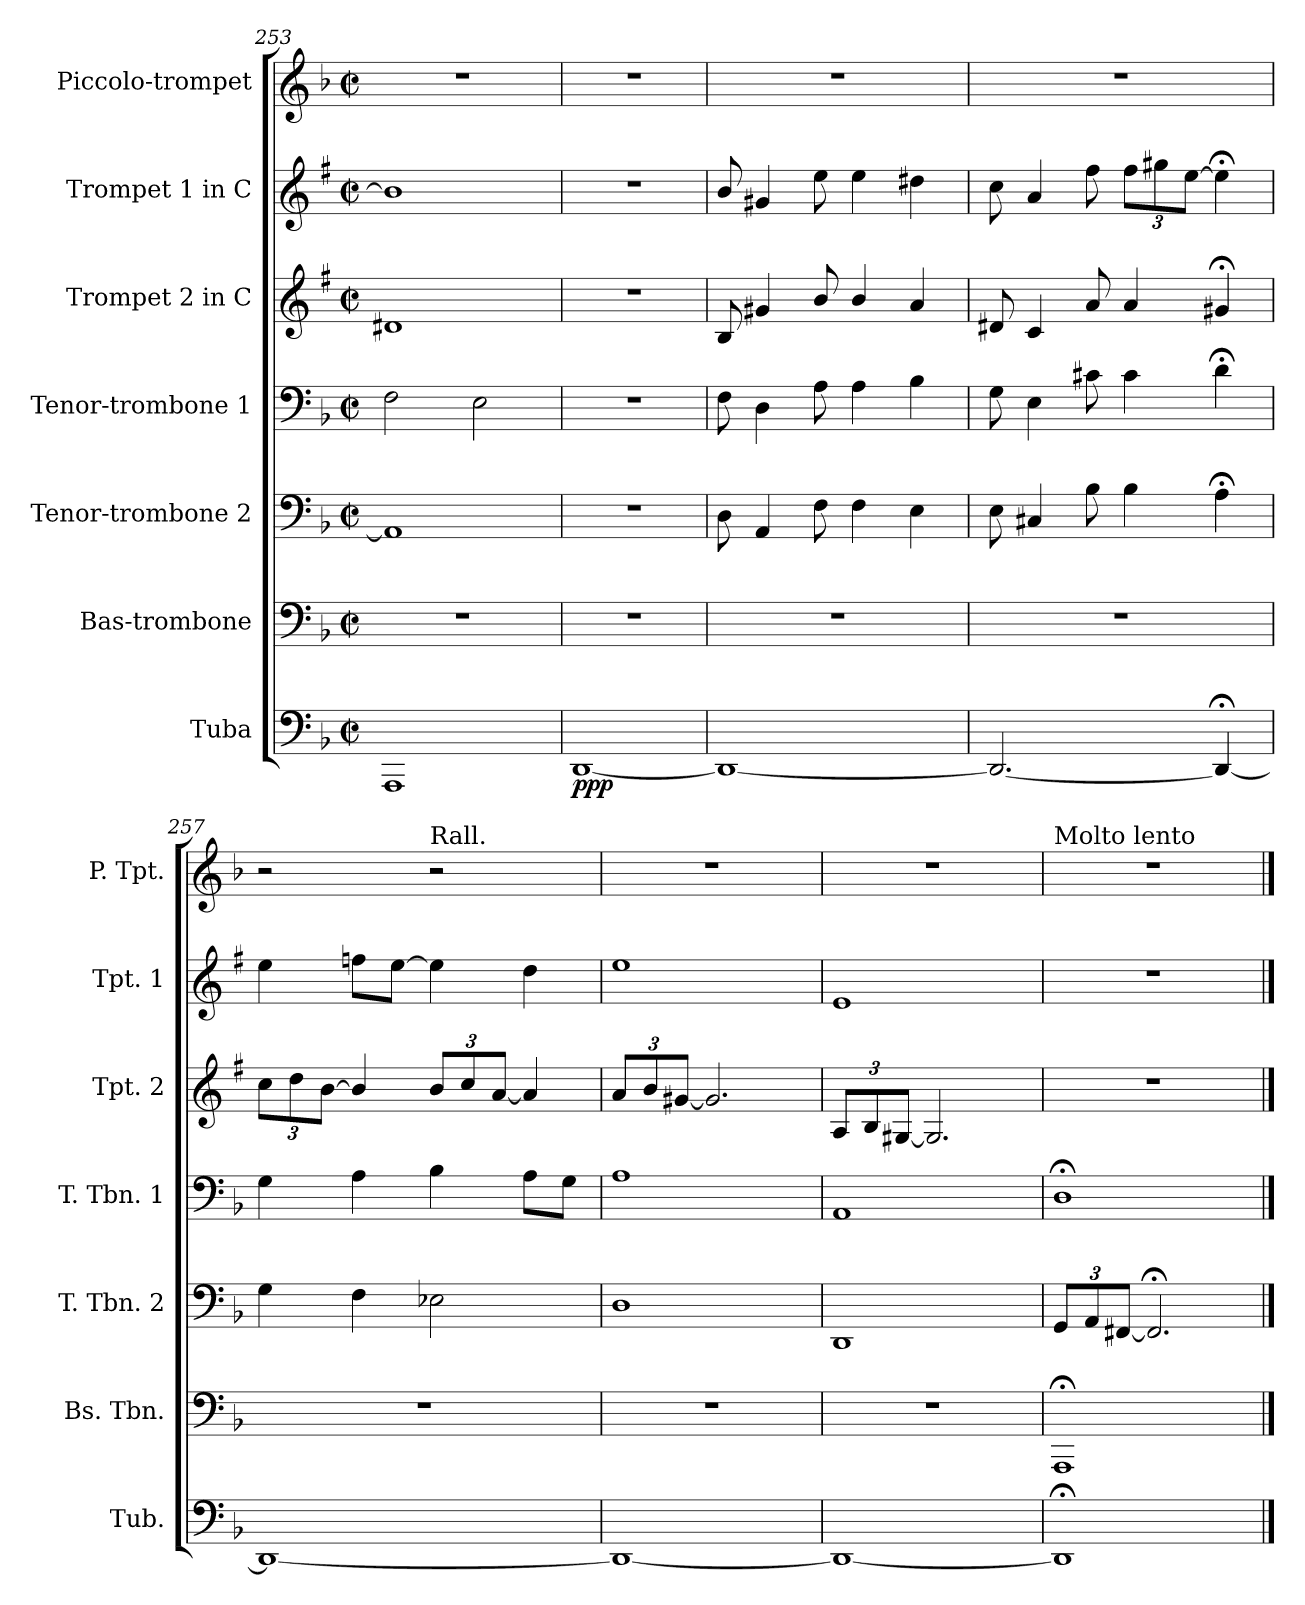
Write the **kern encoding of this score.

**kern	**dynam	**kern	**kern	**kern	**kern	**kern	**kern
*part7	*part7	*part6	*part5	*part4	*part3	*part2	*part1
*staff7	*staff7	*staff6	*staff5	*staff4	*staff3	*staff2	*staff1
*I"Tuba	*	*I"Bas-trombone	*I"Tenor-trombone 2	*I"Tenor-trombone 1	*I"Trompet 2 in C	*I"Trompet 1 in C	*I"Piccolo-trompet
*I'Tub.	*	*I'Bs. Tbn.	*I'T. Tbn. 2	*I'T. Tbn. 1	*I'Tpt. 2	*I'Tpt. 1	*I'P. Tpt.
*clefF4	*	*clefF4	*clefF4	*clefF4	*clefG2	*clefG2	*clefG2
*	*	*	*	*	*ITrd1c2	*ITrd1c2	*ITrd-6c-10
*k[b-]	*	*k[b-]	*k[b-]	*k[b-]	*k[b-]	*k[b-]	*k[b-e-a-]
*M2/2	*	*M2/2	*M2/2	*M2/2	*M2/2	*M2/2	*M2/2
*met(c|)	*	*met(c|)	*met(c|)	*met(c|)	*met(c|)	*met(c|)	*met(c|)
=253	=253	=253	=253	=253	=253	=253	=253
1AAA	.	1r	1AA]	2F\	1c#X	1a]	1r
.	.	.	.	2E\	.	.	.
=254	=254	=254	=254	=254	=254	=254	=254
!	!LO:DY:b	!	!	!	!	!	!
[1DD	ppp	1r	1r	1r	1r	1r	1r
=255	=255	=255	=255	=255	=255	=255	=255
1DD_	.	1r	8D\	8F\	8A/	8a/	1r
.	.	.	4AA/	4D\	4f#X/	4f#X/	.
.	.	.	8F\	8A\	8a/	8dd\	.
.	.	.	4F\	4A\	4a/	4dd\	.
.	.	.	4E\	4B-\	4g/	4cc#X\	.
!!LO:PB:g=z
=256	=256	=256	=256	=256	=256	=256	=256
2.DD/_	.	1r	8E\	8G\	8c#X/	8b-\	1r
.	.	.	4C#X/	4E\	4B-/	4g/	.
.	.	.	8B-\	8c#X\	8g/	8ee\	.
*	*	*	*	*	*	*Xbrackettup	*
.	.	.	4B-\	4c#\	4g/	12ee\L	.
.	.	.	.	.	.	12ff#X\	.
.	.	.	.	.	.	[12dd\J	.
4DD;</_	.	.	4A;<\	4d;<\	4f#X;</	4dd;<\]	.
=257	=257	=257	=257	=257	=257	=257	=257
*	*	*	*	*	*Xbrackettup	*	*
1DD_	.	1r	4G\	4G\	12b-\L	4dd\	2r
.	.	.	.	.	12cc\	.	.
.	.	.	.	.	[12a\J	.	.
.	.	.	4F\	4A\	4a/]	8ee-X\L	.
.	.	.	.	.	.	[8dd\J	.
!	!	!	!	!	!	!	!LO:TX:t=Rall.
.	.	.	2E-X\	4B-\	12a/L	4dd\]	2r
.	.	.	.	.	12b-/	.	.
.	.	.	.	.	[12g/J	.	.
.	.	.	.	8A\L	4g/]	4cc\	.
.	.	.	.	8G\J	.	.	.
=258	=258	=258	=258	=258	=258	=258	=258
1DD_	.	1r	1D	1A	12g/L	1dd	1r
.	.	.	.	.	12a/	.	.
.	.	.	.	.	[12f#X/J	.	.
.	.	.	.	.	2.f#/]	.	.
=259	=259	=259	=259	=259	=259	=259	=259
1DD_	.	1r	1DD	1AA	12G/L	1d	1r
.	.	.	.	.	12A/	.	.
.	.	.	.	.	[12F#X/J	.	.
.	.	.	.	.	2.F#/]	.	.
=260	=260	=260	=260	=260	=260	=260	=260
*	*	*	*Xbrackettup	*	*	*	*
!	!	!	!	!	!	!	!LO:TX:t=Molto lento
1DD;<]	.	1AAA;<	12GG/L	1D;<	1r	1r	1r
.	.	.	12AA/	.	.	.	.
.	.	.	[12FF#X/J	.	.	.	.
.	.	.	2.FF#;</]	.	.	.	.
==	==	==	==	==	==	==	==
*-	*-	*-	*-	*-	*-	*-	*-
